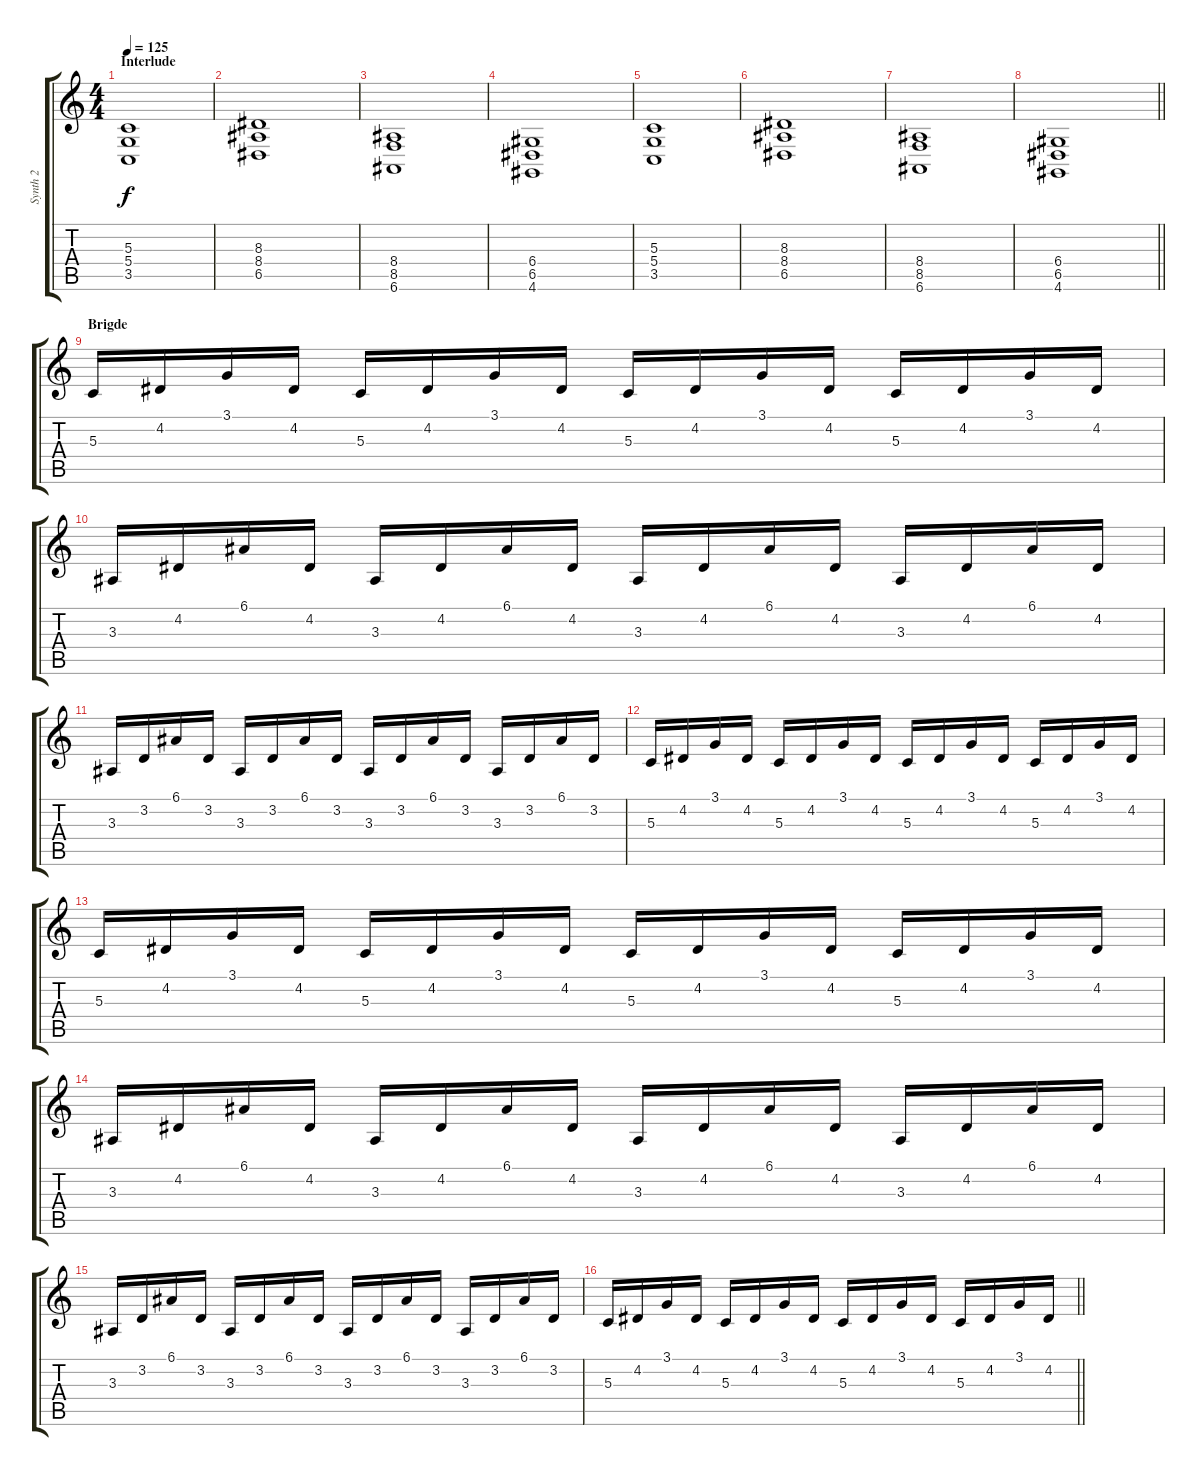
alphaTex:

\track ("Synth 2" "Synth 2") {instrument lead2sawtooth}
\staff {score tabs}
\tuning (E4 B3 G3 D3 A2 E2) {hide}
\ts (4 4)
\section ("" "Interlude")
\tempo 125
\clef g2
\ks c
(5.3 5.4 3.5).1{dy f} |
(8.3 8.4 6.5).1 |
(8.4 8.5 6.6).1 |
(6.4 6.5 4.6).1 |
(5.3 5.4 3.5).1 |
(8.3 8.4 6.5).1 |
(8.4 8.5 6.6).1 |
\barLineRight lightlight
(6.4 6.5 4.6).1 |
\section ("" "Brigde")
5.3.16 4.2.16 3.1.16 4.2.16 5.3.16 4.2.16 3.1.16 4.2.16 5.3.16 4.2.16 3.1.16 4.2.16 5.3.16 4.2.16 3.1.16 4.2.16 |
3.3.16 4.2.16 6.1.16 4.2.16 3.3.16 4.2.16 6.1.16 4.2.16 3.3.16 4.2.16 6.1.16 4.2.16 3.3.16 4.2.16 6.1.16 4.2.16 |
3.3.16 3.2.16 6.1.16 3.2.16 3.3.16 3.2.16 6.1.16 3.2.16 3.3.16 3.2.16 6.1.16 3.2.16 3.3.16 3.2.16 6.1.16 3.2.16 |
5.3.16 4.2.16 3.1.16 4.2.16 5.3.16 4.2.16 3.1.16 4.2.16 5.3.16 4.2.16 3.1.16 4.2.16 5.3.16 4.2.16 3.1.16 4.2.16 |
5.3.16 4.2.16 3.1.16 4.2.16 5.3.16 4.2.16 3.1.16 4.2.16 5.3.16 4.2.16 3.1.16 4.2.16 5.3.16 4.2.16 3.1.16 4.2.16 |
3.3.16 4.2.16 6.1.16 4.2.16 3.3.16 4.2.16 6.1.16 4.2.16 3.3.16 4.2.16 6.1.16 4.2.16 3.3.16 4.2.16 6.1.16 4.2.16 |
3.3.16 3.2.16 6.1.16 3.2.16 3.3.16 3.2.16 6.1.16 3.2.16 3.3.16 3.2.16 6.1.16 3.2.16 3.3.16 3.2.16 6.1.16 3.2.16 |
\barLineRight lightlight
5.3.16 4.2.16 3.1.16 4.2.16 5.3.16 4.2.16 3.1.16 4.2.16 5.3.16 4.2.16 3.1.16 4.2.16 5.3.16 4.2.16 3.1.16 4.2.16
